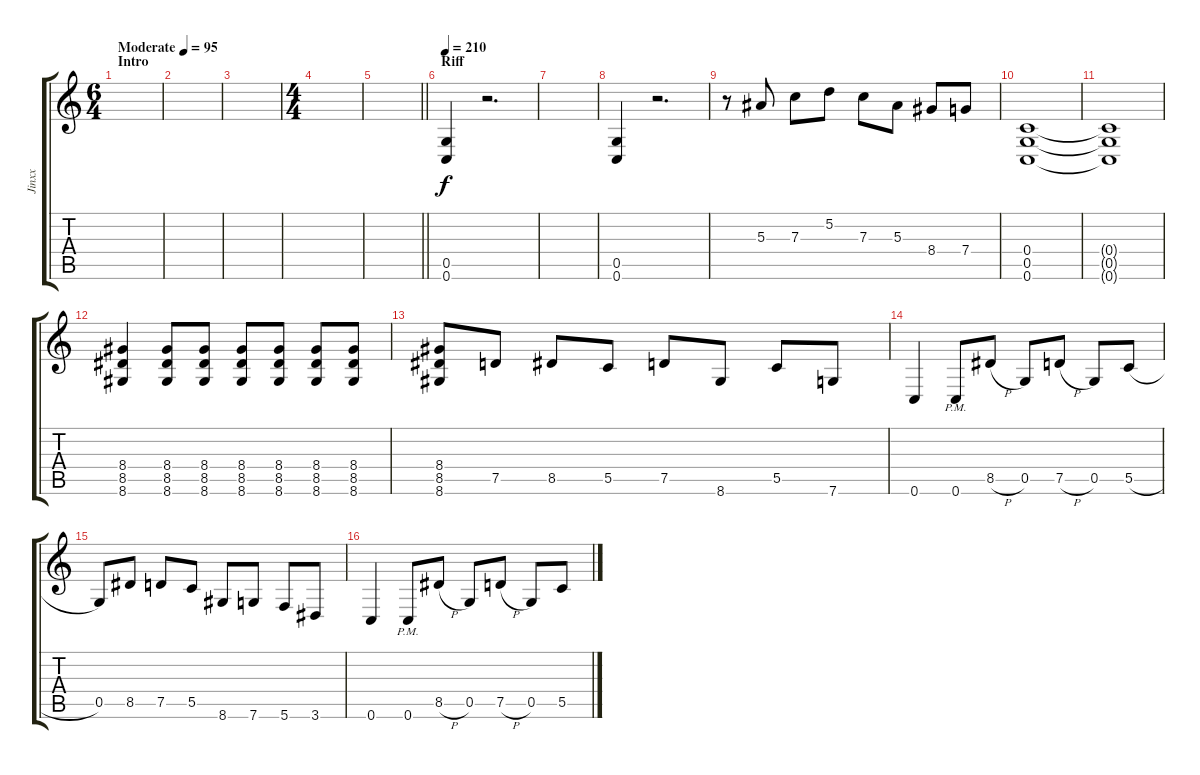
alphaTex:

\track ("Jinxx" "Jinxx") {instrument distortionguitar}
\staff {score tabs}
\tuning (D4 A3 F3 C3 G2 C2) {hide}
\ts (6 4)
\section ("" "Intro")
\tempo (95 "Moderate")
\clef g2
\ks c
|
|
|
\ts (4 4)
|
\barLineRight lightlight
|
\section ("" "Riff")
\tempo 210
(0.5 0.6).4 r.2{d} |
|
(0.5 0.6).4 r.2{d} |
r.8 5.3.8 7.3.8 5.2.8 7.3.8 5.3.8 8.4.8 7.4.8 |
(0.4 0.5 0.6).1 |
(0.4{t} 0.5{t} 0.6{t}).1 |
(8.4 8.5 8.6).4 (8.4 8.5 8.6).8 (8.4 8.5 8.6).8 (8.4 8.5 8.6).8 (8.4 8.5 8.6).8 (8.4 8.5 8.6).8 (8.4 8.5 8.6).8 |
(8.4 8.5 8.6).8 7.5.8 8.5.8 5.5.8 7.5.8 8.6.8 5.5.8 7.6.8 |
0.6.4 0.6{pm}.8 8.5{h}.8 0.5.8 7.5{h}.8 0.5.8 5.5{h}.8 |
0.5.8 8.5.8 7.5.8 5.5.8 8.6.8 7.6.8 5.6.8 3.6.8 |
0.6.4 0.6{pm}.8 8.5{h}.8 0.5.8 7.5{h}.8 0.5.8 5.5{h}.8
